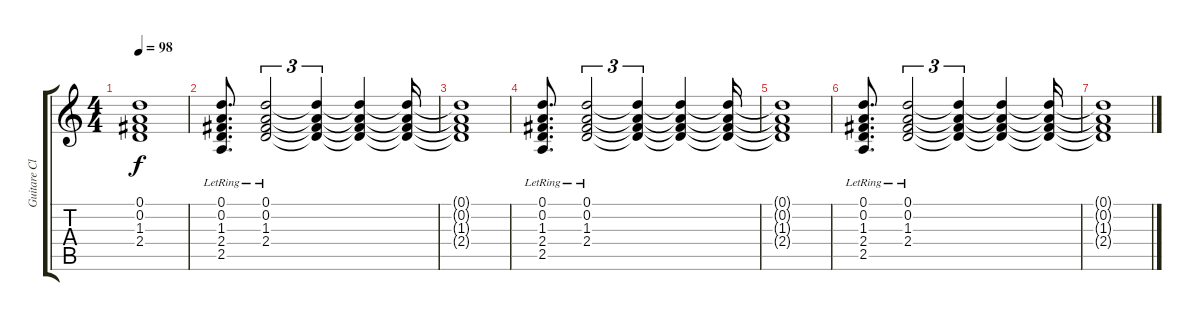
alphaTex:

\track ("Guitare Clean" "Guitare Cl") {instrument electricguitarclean}
\staff {score tabs}
\tuning (D4 A3 F3 C3 G2 D2) {hide}
\ts (4 4)
\tempo 98
\clef g2
\ks c
(0.1{t} 0.2{t} 1.3{t} 2.4{t}).1{dy f} |
(0.1{lr} 0.2 1.3 2.4 2.5).8{d} (0.1{lr} 0.2 1.3 2.4).2{tu (3 2)} (0.1{t} 0.2{t} 1.3{t} 2.4{t}).4{tu (3 2)} (0.1{t} 0.2{t} 1.3{t} 2.4{t}).4 (0.1{t} 0.2{t} 1.3{t} 2.4{t}).16 |
(0.1{t} 0.2{t} 1.3{t} 2.4{t}).1 |
(0.1{lr} 0.2 1.3 2.4 2.5).8{d} (0.1{lr} 0.2 1.3 2.4).2{tu (3 2)} (0.1{t} 0.2{t} 1.3{t} 2.4{t}).4{tu (3 2)} (0.1{t} 0.2{t} 1.3{t} 2.4{t}).4 (0.1{t} 0.2{t} 1.3{t} 2.4{t}).16 |
(0.1{t} 0.2{t} 1.3{t} 2.4{t}).1 |
(0.1{lr} 0.2 1.3 2.4 2.5).8{d} (0.1{lr} 0.2 1.3 2.4).2{tu (3 2)} (0.1{t} 0.2{t} 1.3{t} 2.4{t}).4{tu (3 2)} (0.1{t} 0.2{t} 1.3{t} 2.4{t}).4 (0.1{t} 0.2{t} 1.3{t} 2.4{t}).16 |
(0.1{t} 0.2{t} 1.3{t} 2.4{t}).1
